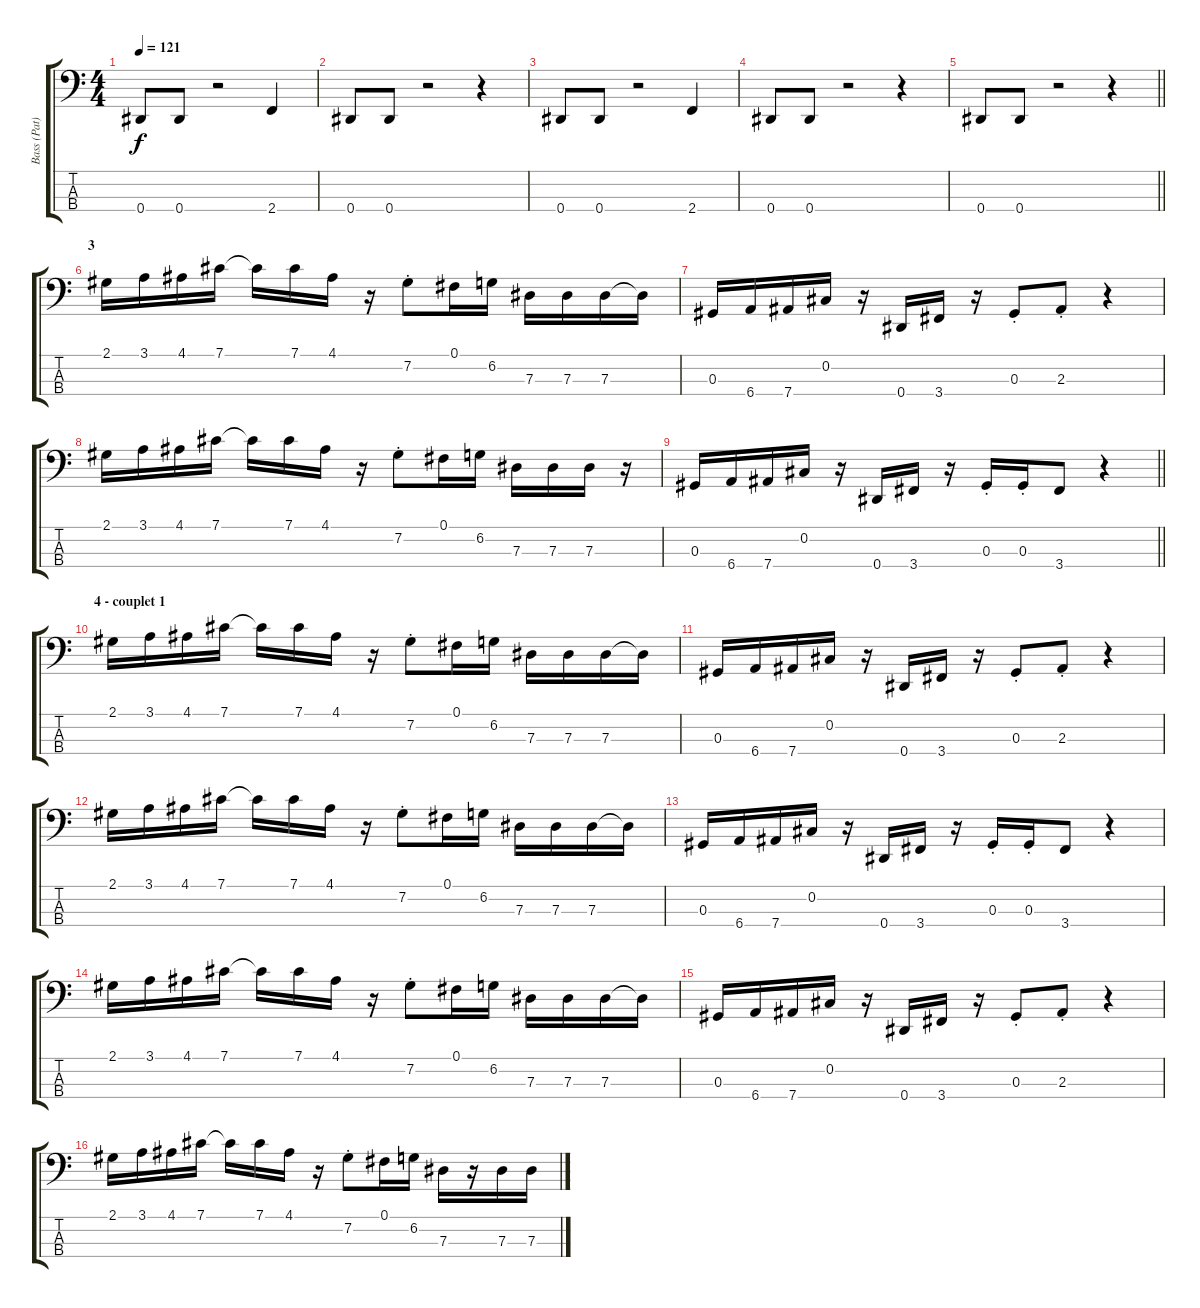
\track ("Bass (Pat)" "Bass (Pat)") {instrument electricbasspick}
\staff {score tabs}
\tuning (Gb2 Db2 Ab1 Eb1) {hide}
\ts (4 4)
\tempo 121
\clef f4
\ks c
0.4.8{dy f} 0.4.8 r.2 2.4.4 |
0.4.8 0.4.8 r.2 r.4 |
0.4.8 0.4.8 r.2 2.4.4 |
0.4.8 0.4.8 r.2 r.4 |
\barLineRight lightlight
0.4.8 0.4.8 r.2 r.4 |
\section ("" "3")
2.1.16{instrument electricbasspick} 3.1.16 4.1.16 7.1.16 7.1{t}.16 7.1.16 4.1.16 r.16 7.2{st}.8 0.1.16 6.2.16 7.3.16 7.3.16 7.3.16 7.3{t}.16 |
0.3.16 6.4.16 7.4.16 0.2.16 r.16 0.4.16 3.4.16 r.16 0.3{st}.8 2.3{st}.8 r.4 |
2.1.16 3.1.16 4.1.16 7.1.16 7.1{t}.16 7.1.16 4.1.16 r.16 7.2{st}.8 0.1.16 6.2.16 7.3.16 7.3.16 7.3.16 r.16 |
\barLineRight lightlight
0.3.16 6.4.16 7.4.16 0.2.16 r.16 0.4.16 3.4.16 r.16 0.3{st}.16 0.3{st}.16 3.4.8 r.4 |
\section ("" "4 - couplet 1")
2.1.16 3.1.16 4.1.16 7.1.16 7.1{t}.16 7.1.16 4.1.16 r.16 7.2{st}.8 0.1.16 6.2.16 7.3.16 7.3.16 7.3.16 7.3{t}.16 |
0.3.16 6.4.16 7.4.16 0.2.16 r.16 0.4.16 3.4.16 r.16 0.3{st}.8 2.3{st}.8 r.4 |
2.1.16 3.1.16 4.1.16 7.1.16 7.1{t}.16 7.1.16 4.1.16 r.16 7.2{st}.8 0.1.16 6.2.16 7.3.16 7.3.16 7.3.16 7.3{t}.16 |
0.3.16 6.4.16 7.4.16 0.2.16 r.16 0.4.16 3.4.16 r.16 0.3{st}.16 0.3{st}.16 3.4.8 r.4 |
2.1.16 3.1.16 4.1.16 7.1.16 7.1{t}.16 7.1.16 4.1.16 r.16 7.2{st}.8 0.1.16 6.2.16 7.3.16 7.3.16 7.3.16 7.3{t}.16 |
0.3.16 6.4.16 7.4.16 0.2.16 r.16 0.4.16 3.4.16 r.16 0.3{st}.8 2.3{st}.8 r.4 |
2.1.16 3.1.16 4.1.16 7.1.16 7.1{t}.16 7.1.16 4.1.16 r.16 7.2{st}.8 0.1.16 6.2.16 7.3.16 r.16 7.3.16 7.3.16
